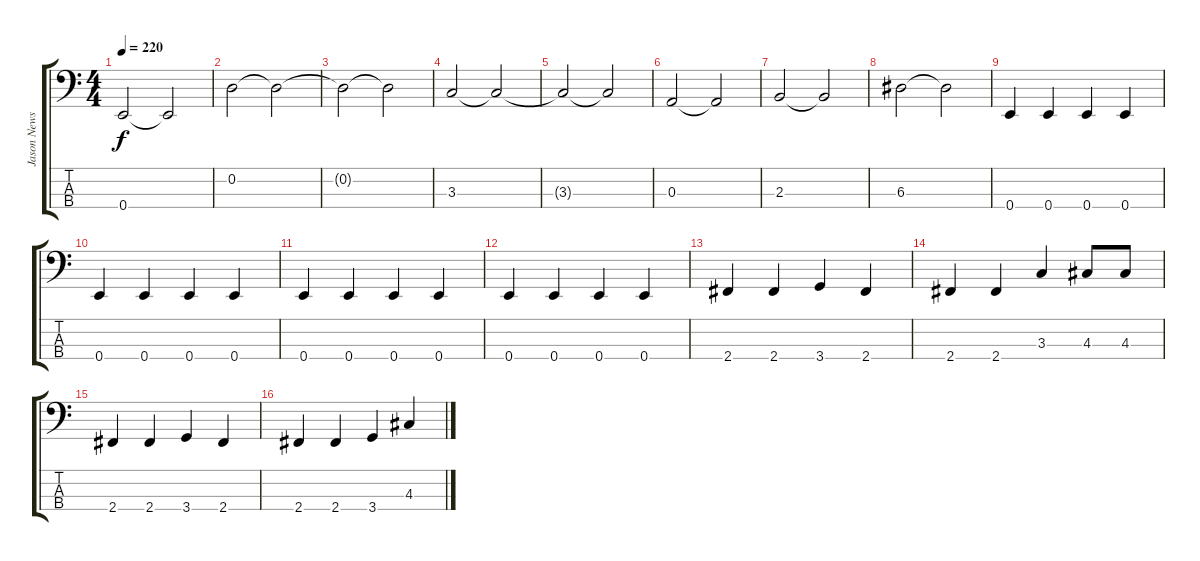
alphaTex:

\track ("Jason Newsted/Cliff Burton Bass" "Jason News") {instrument electricbasspick}
\staff {score tabs}
\tuning (G2 D2 A1 E1) {hide}
\ts (4 4)
\tempo 220
\clef f4
\ks c
0.4.2{dy f} 0.4{t}.2 |
0.2.2 0.2{t}.2 |
0.2{t}.2 0.2{t}.2 |
3.3.2 3.3{t}.2 |
3.3{t}.2 3.3{t}.2 |
0.3.2 0.3{t}.2 |
2.3.2 2.3{t}.2 |
6.3.2 6.3{t}.2 |
0.4.4 0.4.4 0.4.4 0.4.4 |
0.4.4 0.4.4 0.4.4 0.4.4 |
0.4.4 0.4.4 0.4.4 0.4.4 |
0.4.4 0.4.4 0.4.4 0.4.4 |
2.4.4 2.4.4 3.4.4 2.4.4 |
2.4.4 2.4.4 3.3.4 4.3.8 4.3.8 |
2.4.4 2.4.4 3.4.4 2.4.4 |
2.4.4 2.4.4 3.4.4 4.3.4
